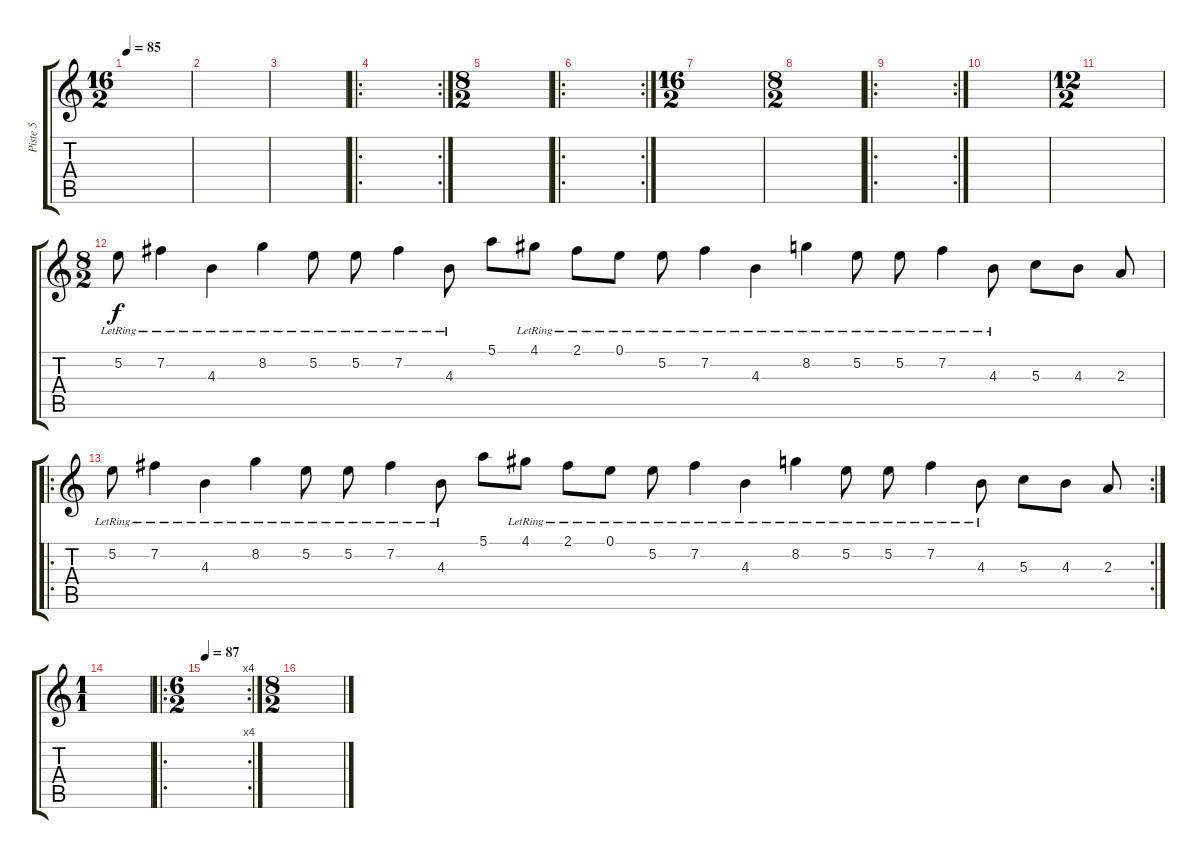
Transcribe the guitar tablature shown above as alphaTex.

\track ("Piste 5" "Piste 5") {instrument acousticguitarsteel}
\staff {score tabs}
\tuning (E4 B3 G3 D3 A2 E2) {hide}
\ts (16 2)
\tempo 85
\clef g2
\ks c
|
|
|
\ro
\rc 2
|
\ts (8 2)
|
\ro
\rc 2
|
\ts (16 2)
|
\ts (8 2)
|
\ro
\rc 2
|
|
\ts (12 2)
|
\ts (8 2)
5.2{lr}.8 7.2{lr}.4 4.3{lr}.4 8.2{lr}.4 5.2{lr}.8 5.2{lr}.8 7.2{lr}.4 4.3{lr}.8 5.1.8 4.1{lr}.8 2.1{lr}.8 0.1{lr}.8 5.2{lr}.8 7.2{lr}.4 4.3{lr}.4 8.2{lr}.4 5.2{lr}.8 5.2{lr}.8 7.2{lr}.4 4.3{lr}.8 5.3.8 4.3.8 2.3.8 |
\ro
\rc 2
5.2{lr}.8 7.2{lr}.4 4.3{lr}.4 8.2{lr}.4 5.2{lr}.8 5.2{lr}.8 7.2{lr}.4 4.3{lr}.8 5.1.8 4.1{lr}.8 2.1{lr}.8 0.1{lr}.8 5.2{lr}.8 7.2{lr}.4 4.3{lr}.4 8.2{lr}.4 5.2{lr}.8 5.2{lr}.8 7.2{lr}.4 4.3{lr}.8 5.3.8 4.3.8 2.3.8 |
\ts (1 1)
|
\ro
\rc 4
\ts (6 2)
\tempo 87
|
\ts (8 2)
